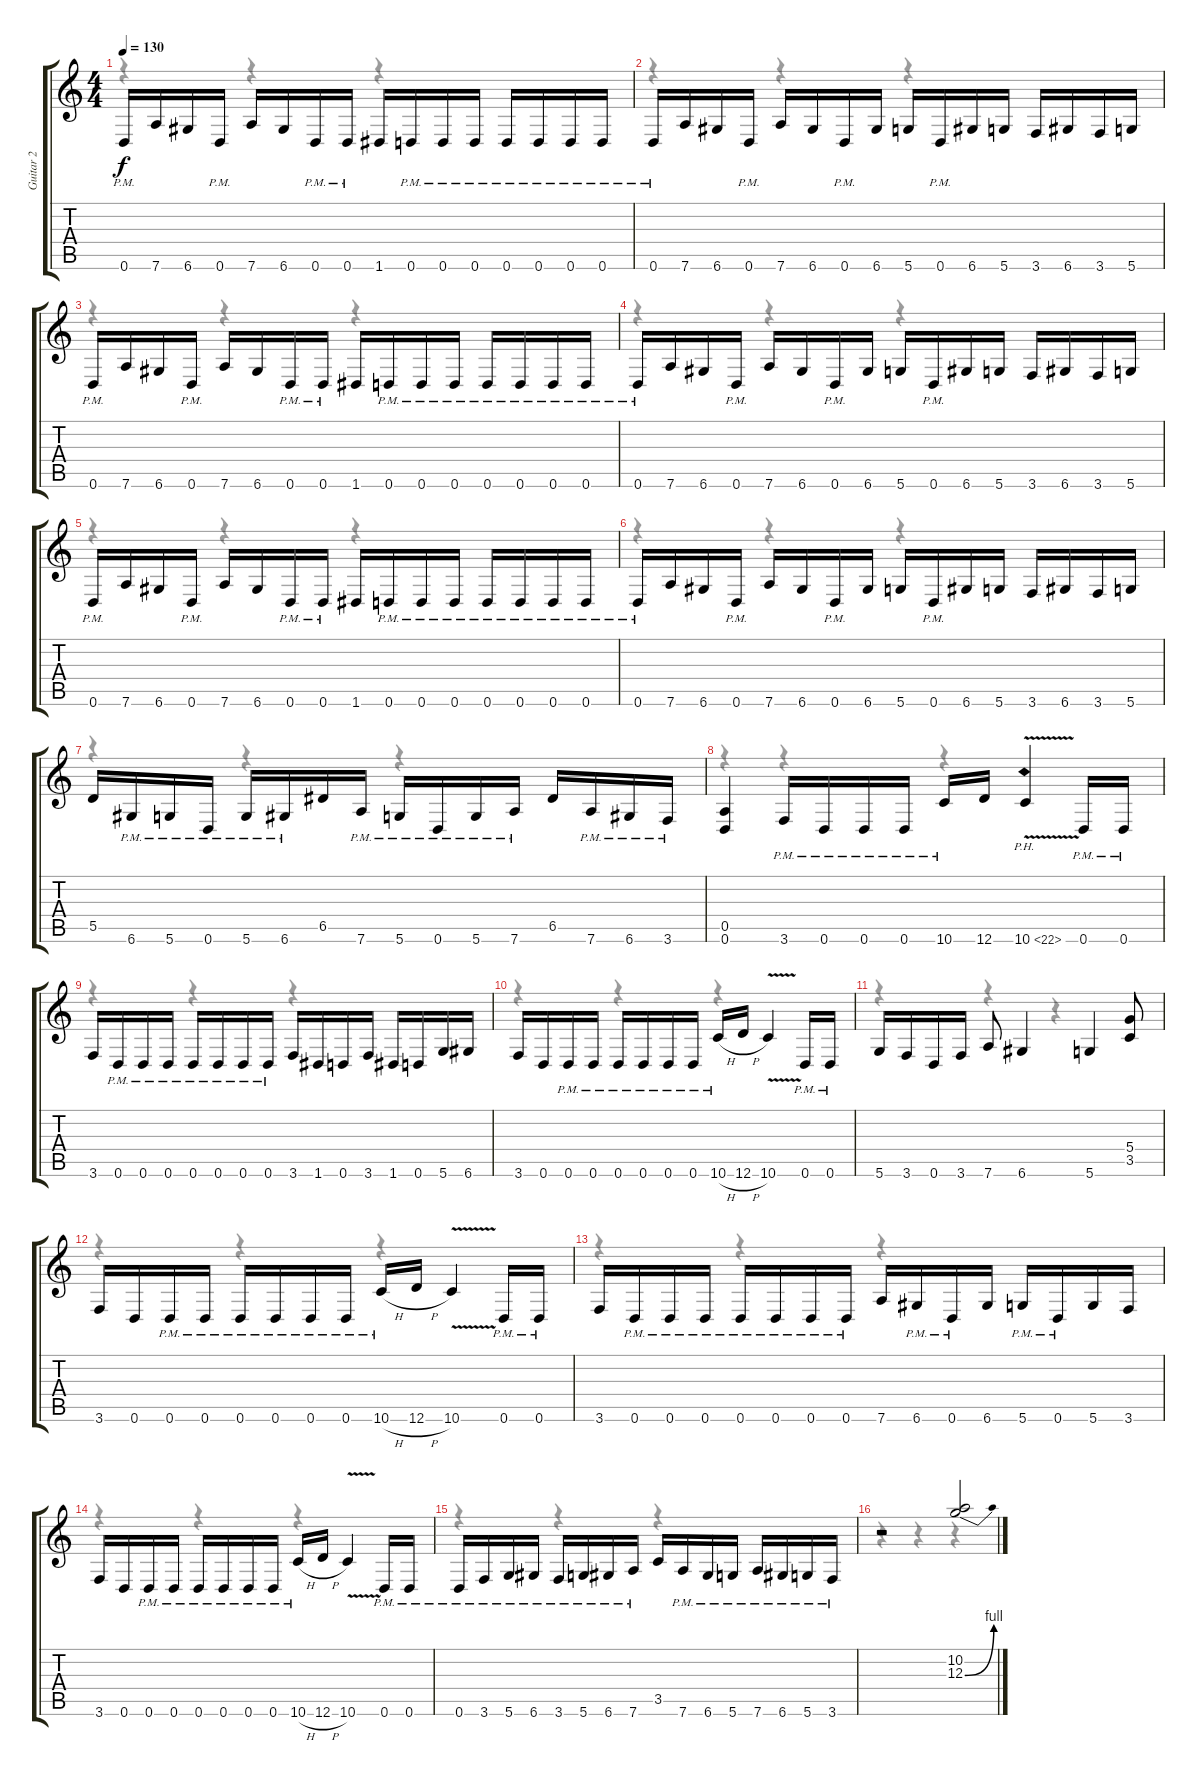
\track ("Guitar 2" "Guitar 2") {instrument distortionguitar}
\staff {score tabs}
\tuning (E4 B3 G3 D3 A2 D2) {hide}
\voice
\ts (4 4)
\tempo 130
\clef g2
\ks c
0.6{pm}.16{dy f} 7.6.16 6.6.16 0.6{pm}.16 7.6.16 6.6.16 0.6{pm}.16 0.6{pm}.16 1.6.16 0.6{pm}.16 0.6{pm}.16 0.6{pm}.16 0.6{pm}.16 0.6{pm}.16 0.6{pm}.16 0.6{pm}.16 |
0.6{pm}.16 7.6.16 6.6.16 0.6{pm}.16 7.6.16 6.6.16 0.6{pm}.16 6.6.16 5.6.16 0.6{pm}.16 6.6.16 5.6.16 3.6.16 6.6.16 3.6.16 5.6.16 |
0.6{pm}.16 7.6.16 6.6.16 0.6{pm}.16 7.6.16 6.6.16 0.6{pm}.16 0.6{pm}.16 1.6.16 0.6{pm}.16 0.6{pm}.16 0.6{pm}.16 0.6{pm}.16 0.6{pm}.16 0.6{pm}.16 0.6{pm}.16 |
0.6{pm}.16 7.6.16 6.6.16 0.6{pm}.16 7.6.16 6.6.16 0.6{pm}.16 6.6.16 5.6.16 0.6{pm}.16 6.6.16 5.6.16 3.6.16 6.6.16 3.6.16 5.6.16 |
0.6{pm}.16 7.6.16 6.6.16 0.6{pm}.16 7.6.16 6.6.16 0.6{pm}.16 0.6{pm}.16 1.6.16 0.6{pm}.16 0.6{pm}.16 0.6{pm}.16 0.6{pm}.16 0.6{pm}.16 0.6{pm}.16 0.6{pm}.16 |
0.6{pm}.16 7.6.16 6.6.16 0.6{pm}.16 7.6.16 6.6.16 0.6{pm}.16 6.6.16 5.6.16 0.6{pm}.16 6.6.16 5.6.16 3.6.16 6.6.16 3.6.16 5.6.16 |
5.5.16 6.6{pm}.16 5.6{pm}.16 0.6{pm}.16 5.6{pm}.16 6.6{pm}.16 6.5.16 7.6{pm}.16 5.6{pm}.16 0.6{pm}.16 5.6{pm}.16 7.6{pm}.16 6.5.16 7.6{pm}.16 6.6{pm}.16 3.6{pm}.16 |
(0.5 0.6).4 3.6{pm}.16 0.6{pm}.16 0.6{pm}.16 0.6{pm}.16 10.6{pm}.16 12.6.16 10.6{ph 12 v}.4 0.6{pm}.16 0.6{pm}.16 |
3.6.16 0.6{pm}.16 0.6{pm}.16 0.6{pm}.16 0.6{pm}.16 0.6{pm}.16 0.6{pm}.16 0.6{pm}.16 3.6.16 1.6.16 0.6.16 3.6.16 1.6.16 0.6.16 5.6.16 6.6.16 |
3.6.16 0.6.16 0.6{pm}.16 0.6{pm}.16 0.6{pm}.16 0.6{pm}.16 0.6{pm}.16 0.6{pm}.16 10.6{h pm}.16 12.6{h}.16 10.6{v}.4 0.6{pm}.16 0.6{pm}.16 |
5.6.16 3.6.16 0.6.16 3.6.16 7.6.8 6.6.4 5.6.4 (5.4 3.5).8 |
3.6.16 0.6.16 0.6{pm}.16 0.6{pm}.16 0.6{pm}.16 0.6{pm}.16 0.6{pm}.16 0.6{pm}.16 10.6{h pm}.16 12.6{h}.16 10.6{v}.4 0.6{pm}.16 0.6{pm}.16 |
3.6.16 0.6{pm}.16 0.6{pm}.16 0.6{pm}.16 0.6{pm}.16 0.6{pm}.16 0.6{pm}.16 0.6{pm}.16 7.6.16 6.6{pm}.16 0.6{pm}.16 6.6.16 5.6{pm}.16 0.6{pm}.16 5.6.16 3.6.16 |
3.6.16 0.6.16 0.6{pm}.16 0.6{pm}.16 0.6{pm}.16 0.6{pm}.16 0.6{pm}.16 0.6{pm}.16 10.6{h pm}.16 12.6{h}.16 10.6{v}.4 0.6{pm}.16 0.6{pm}.16 |
0.6{pm}.16 3.6{pm}.16 5.6{pm}.16 6.6{pm}.16 3.6{pm}.16 5.6{pm}.16 6.6{pm}.16 7.6{pm}.16 3.5.16 7.6{pm}.16 6.6{pm}.16 5.6{pm}.16 7.6{pm}.16 6.6{pm}.16 5.6{pm}.16 3.6{pm}.16 |
r.2 (10.2 12.3{be (bend 0 0 60 4)}).2
\voice
\clef g2
\ottava regular
\simile none
\ks c
r.4{dy f} r.4 r.4 |
r.4 r.4 r.4 |
r.4 r.4 r.4 |
r.4 r.4 r.4 |
r.4 r.4 r.4 |
r.4 r.4 r.4 |
r.4 r.4 r.4 |
r.4 r.4 r.4 |
r.4 r.4 r.4 |
r.4 r.4 r.4 |
r.4 r.4 r.4 |
r.4 r.4 r.4 |
r.4 r.4 r.4 |
r.4 r.4 r.4 |
r.4 r.4 r.4 |
r.4 r.4 r.4
